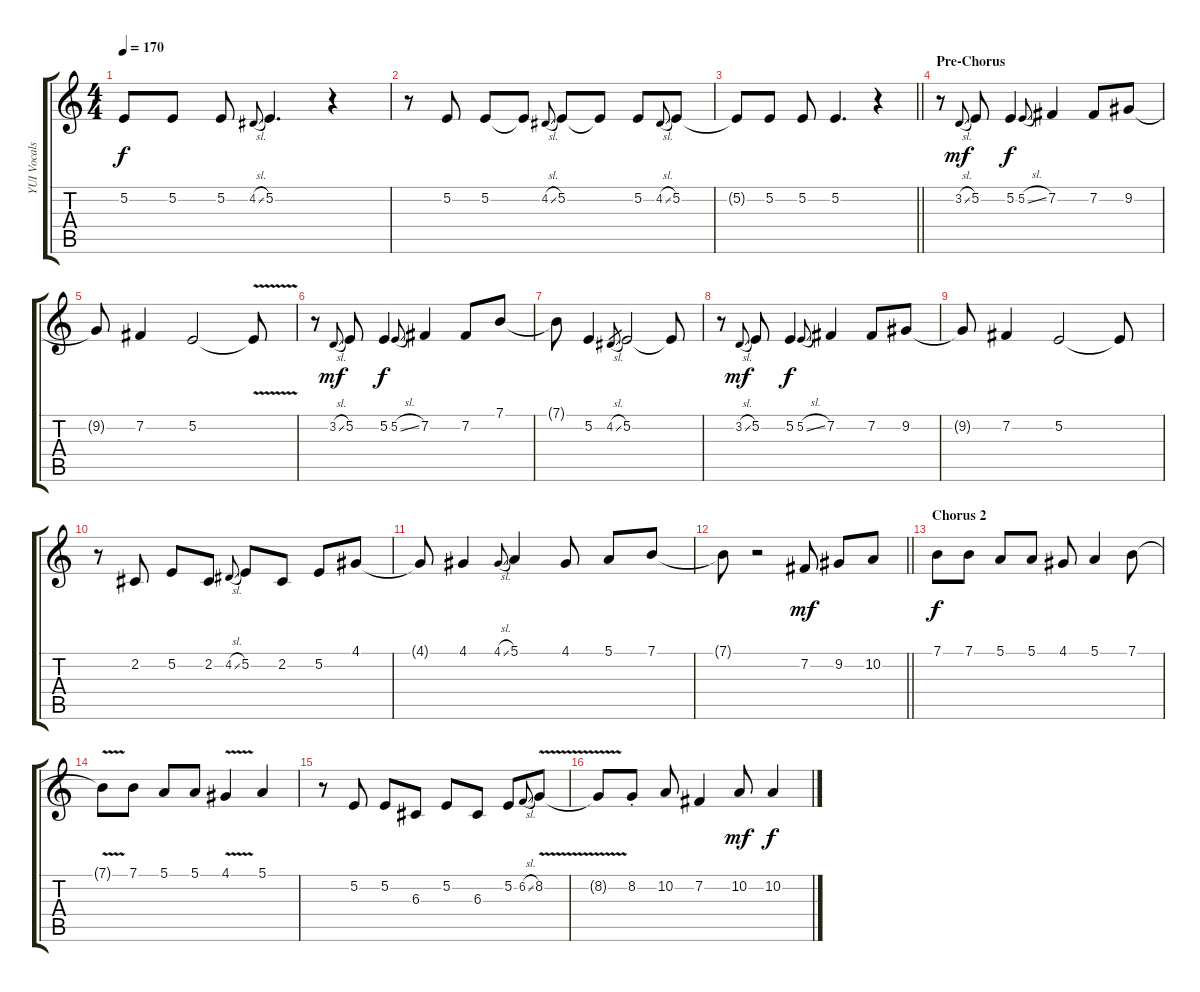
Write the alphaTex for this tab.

\track ("YUI Vocals" "YUI Vocals") {instrument flute}
\staff {score tabs}
\tuning (E4 B3 G3 D3 A2 E2) {hide}
\ts (4 4)
\tempo 170
\clef g2
\ks c
5.2{t}.8{dy f} 5.2.8 5.2.8 4.2{sl}.8{gr onbeat} 5.2.4{d} r.4 |
r.8 5.2.8 5.2.8 5.2{t}.8 4.2{sl}.8{gr onbeat} 5.2.8 5.2{t}.8 5.2.8 4.2{sl}.8{gr onbeat} 5.2.8 |
\barLineRight lightlight
5.2{t}.8 5.2.8 5.2.8 5.2.4{d} r.4 |
\section ("" "Pre-Chorus")
r.8 3.2{sl}.8{gr onbeat dy mf} 5.2.8 5.2.4{dy f} 5.2{sl}.8{gr onbeat} 7.2.4 7.2.8 9.2.8 |
9.2{t}.8 7.2.4 5.2.2 5.2{v t}.8 |
r.8 3.2{sl}.8{gr onbeat dy mf} 5.2.8 5.2.4{dy f} 5.2{sl}.8{gr onbeat} 7.2.4 7.2.8 7.1.8 |
7.1{t}.8 5.2.4 4.2{sl}.8{gr} 5.2.2 5.2{t}.8 |
r.8 3.2{sl}.8{gr onbeat dy mf} 5.2.8 5.2.4{dy f} 5.2{sl}.8{gr onbeat} 7.2.4 7.2.8 9.2.8 |
9.2{t}.8 7.2.4 5.2.2 5.2{t}.8 |
r.8 2.2.8 5.2.8 2.2.8 4.2{sl}.8{gr onbeat} 5.2.8 2.2.8 5.2.8 4.1.8 |
4.1{t}.8 4.1.4 4.1{sl}.8{gr onbeat} 5.1.4 4.1.8 5.1.8 7.1.8 |
\barLineRight lightlight
7.1{t}.8 r.2 7.2.8{dy mf} 9.2.8 10.2.8 |
\section ("" "Chorus 2")
7.1.8{dy f} 7.1.8 5.1.8 5.1.8 4.1.8 5.1.4 7.1.8 |
7.1{v t}.8 7.1.8 5.1.8 5.1.8 4.1{v}.4 5.1.4 |
r.8 5.2.8 5.2.8 6.3.8 5.2.8 6.3.8 5.2.8 6.2{sl}.8{gr onbeat} 8.2{v}.8 |
8.2{t}.8 8.2{st}.8 10.2.8 7.2.4 10.2.8{dy mf} 10.2.4{dy f}
